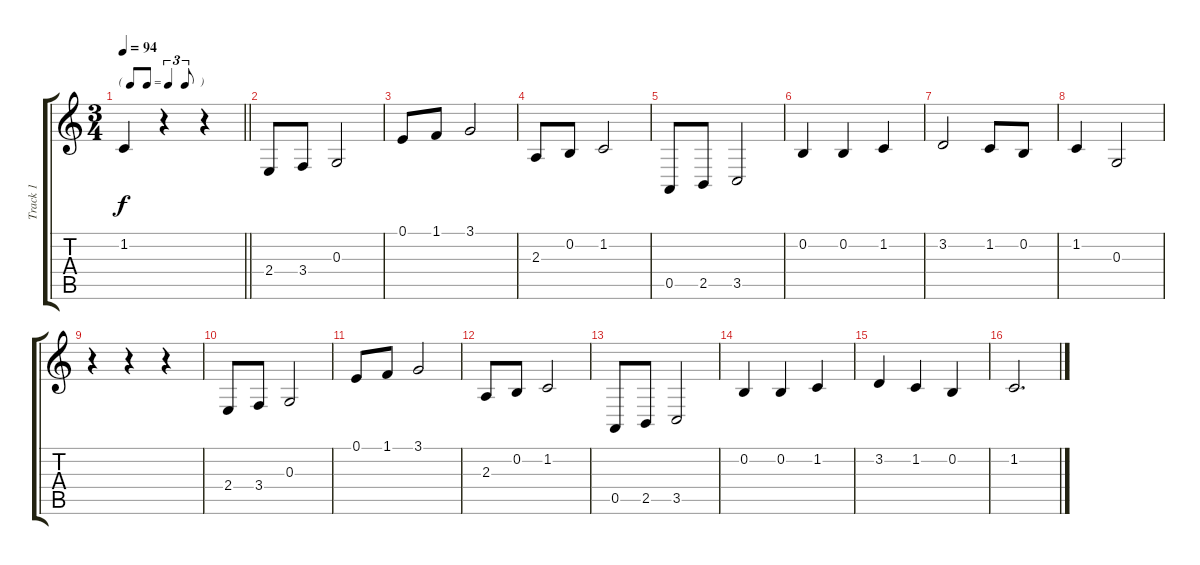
\track ("Track 1" "Track 1") {instrument acousticgrandpiano}
\staff {score tabs}
\tuning (E4 B3 G3 D3 A2 E2) {hide}
\ts (3 4)
\tf triplet8th
\tempo 94
\clef g2
\barLineRight lightlight
\ks c
1.2{t}.4{dy f} r.4 r.4 |
2.4.8 3.4.8 0.3.2 |
0.1.8 1.1.8 3.1.2 |
2.3.8 0.2.8 1.2.2 |
0.5.8 2.5.8 3.5.2 |
0.2.4 0.2.4 1.2.4 |
3.2.2 1.2.8 0.2.8 |
1.2.4 0.3.2 |
r.4 r.4 r.4 |
2.4.8 3.4.8 0.3.2 |
0.1.8 1.1.8 3.1.2 |
2.3.8 0.2.8 1.2.2 |
0.5.8 2.5.8 3.5.2 |
0.2.4 0.2.4 1.2.4 |
3.2.4 1.2.4 0.2.4 |
1.2.2{d}
